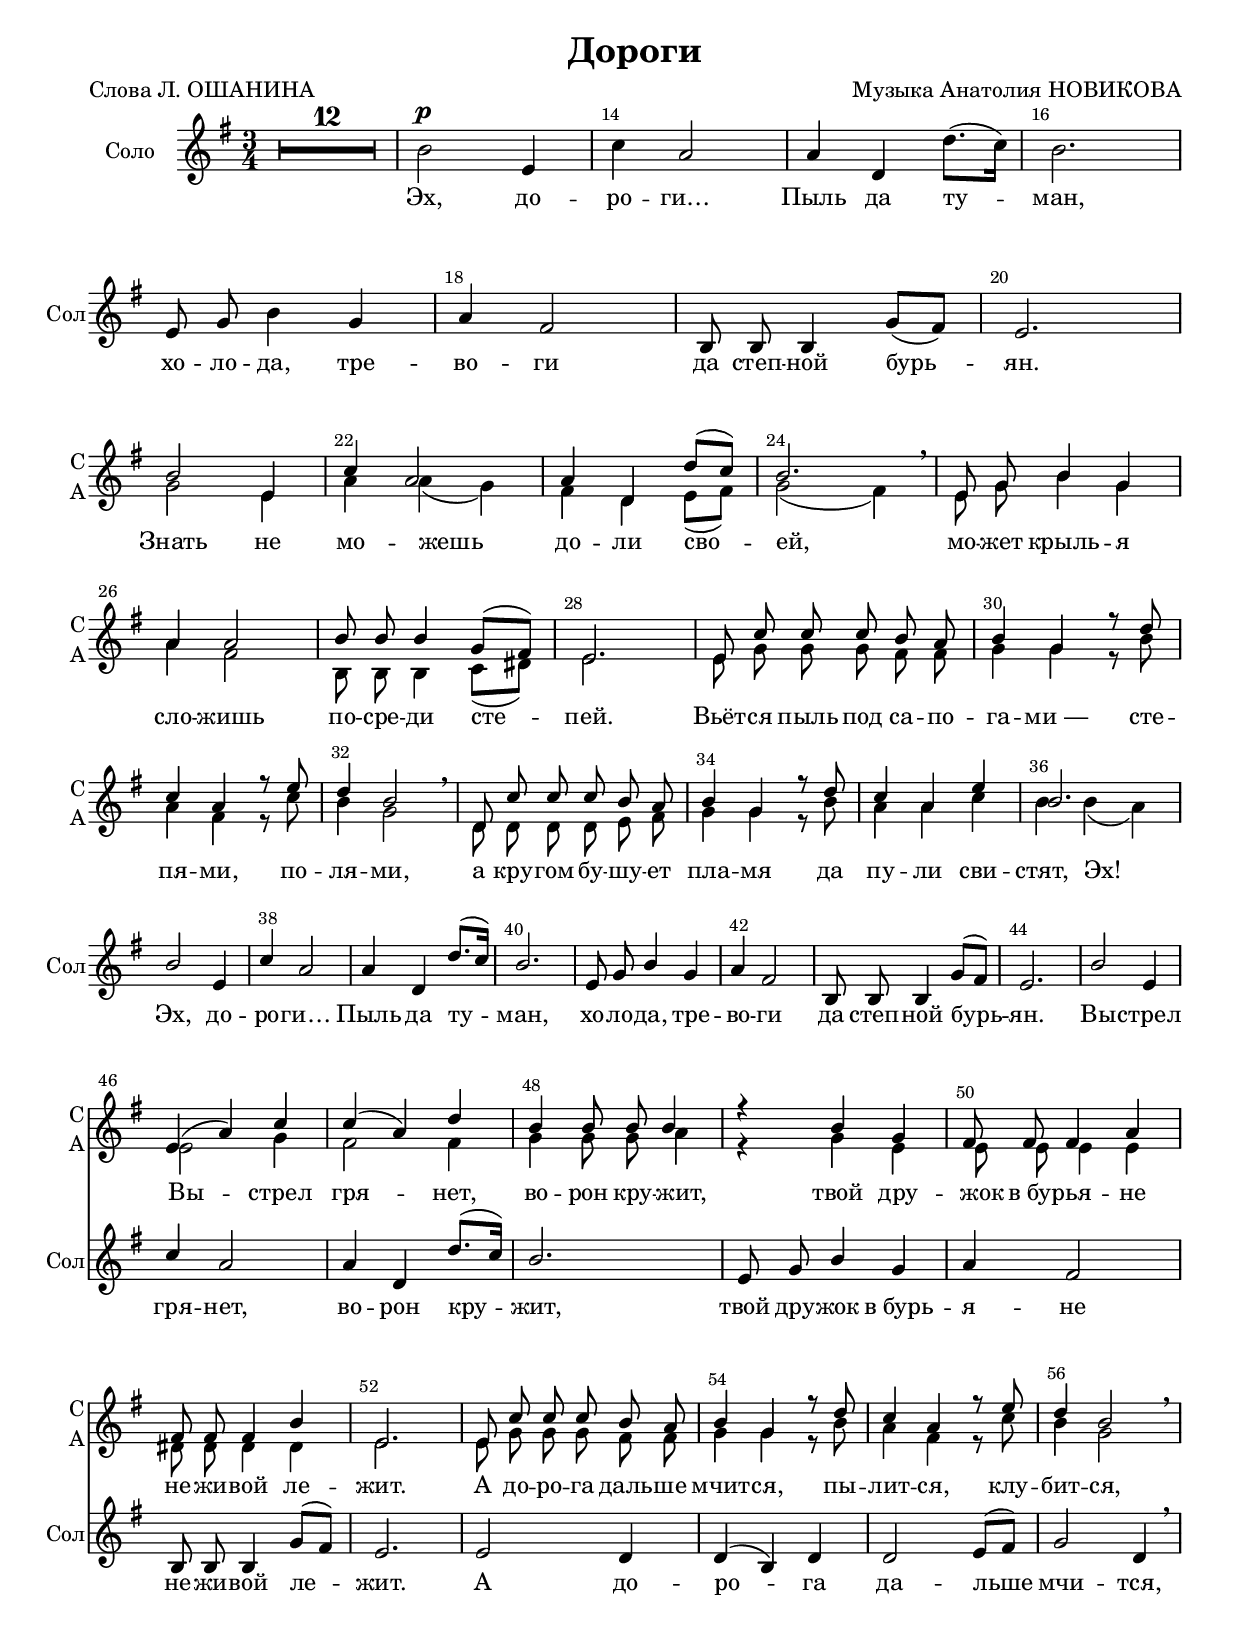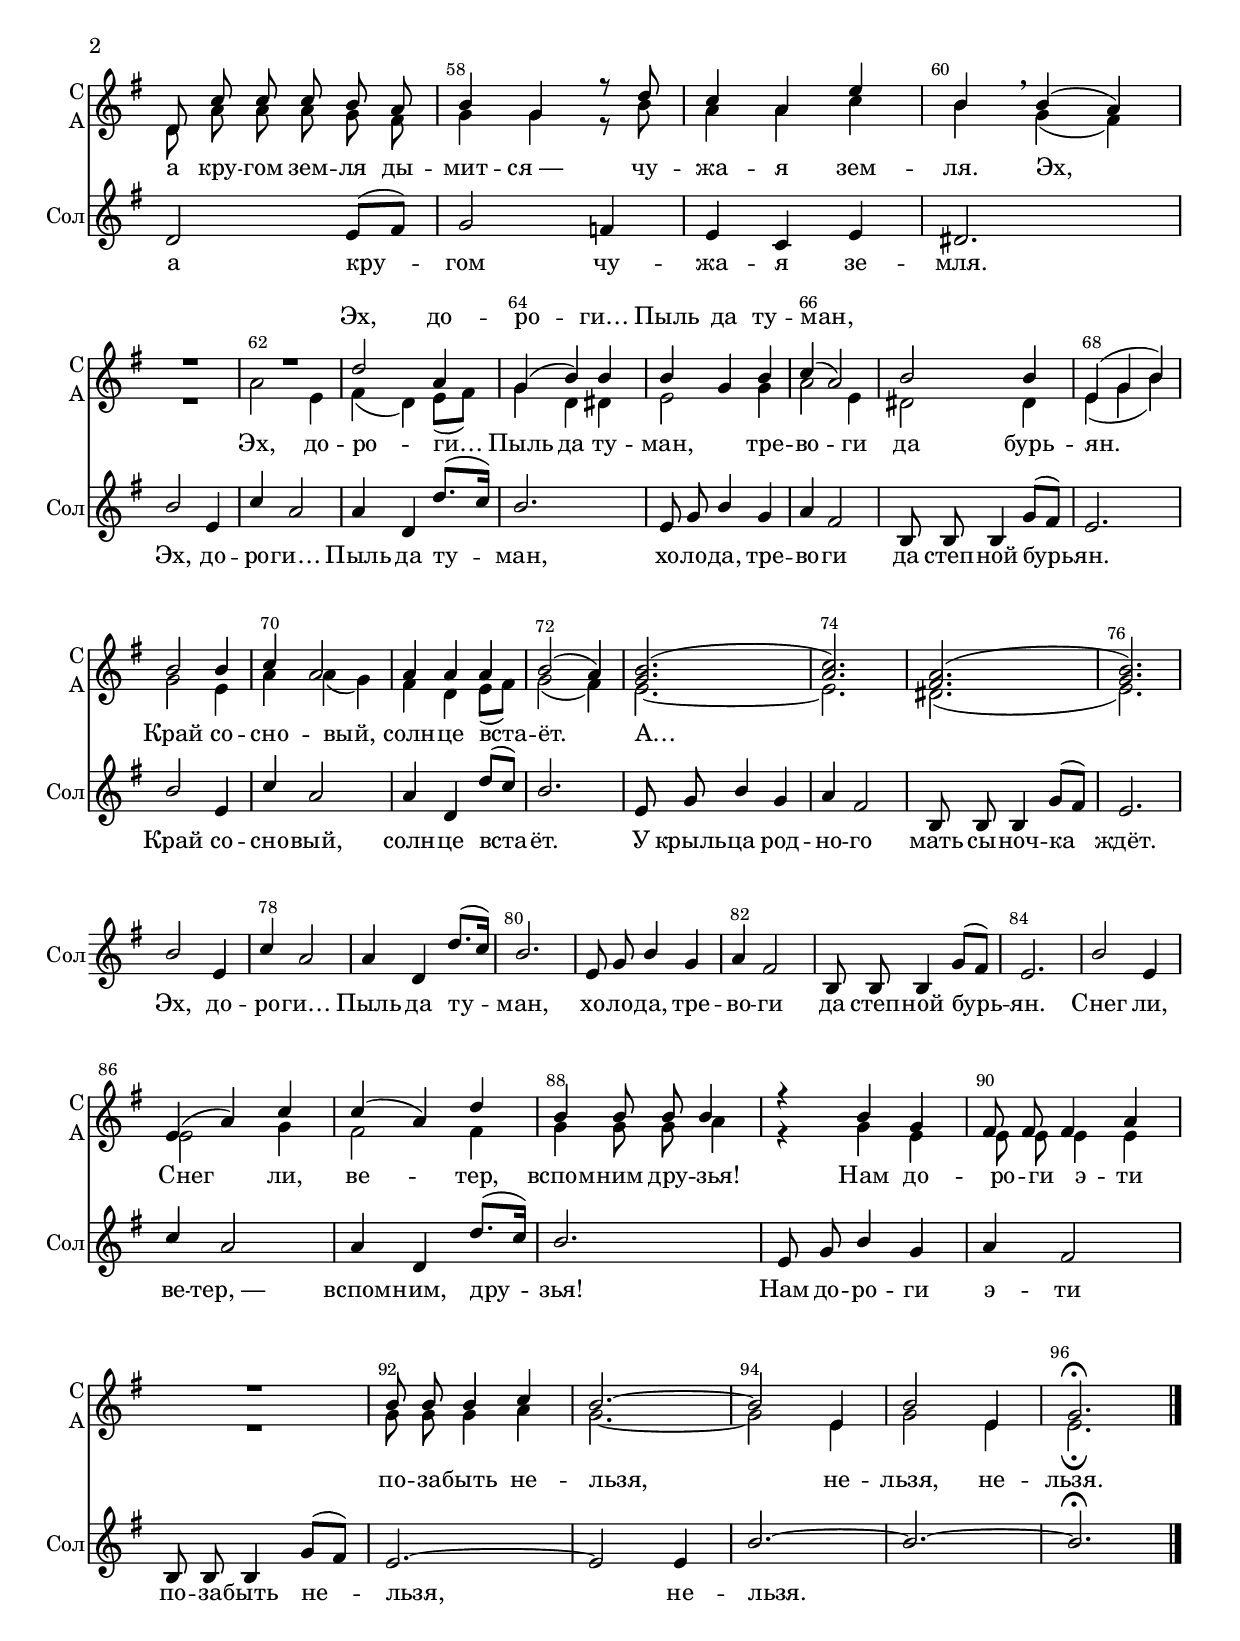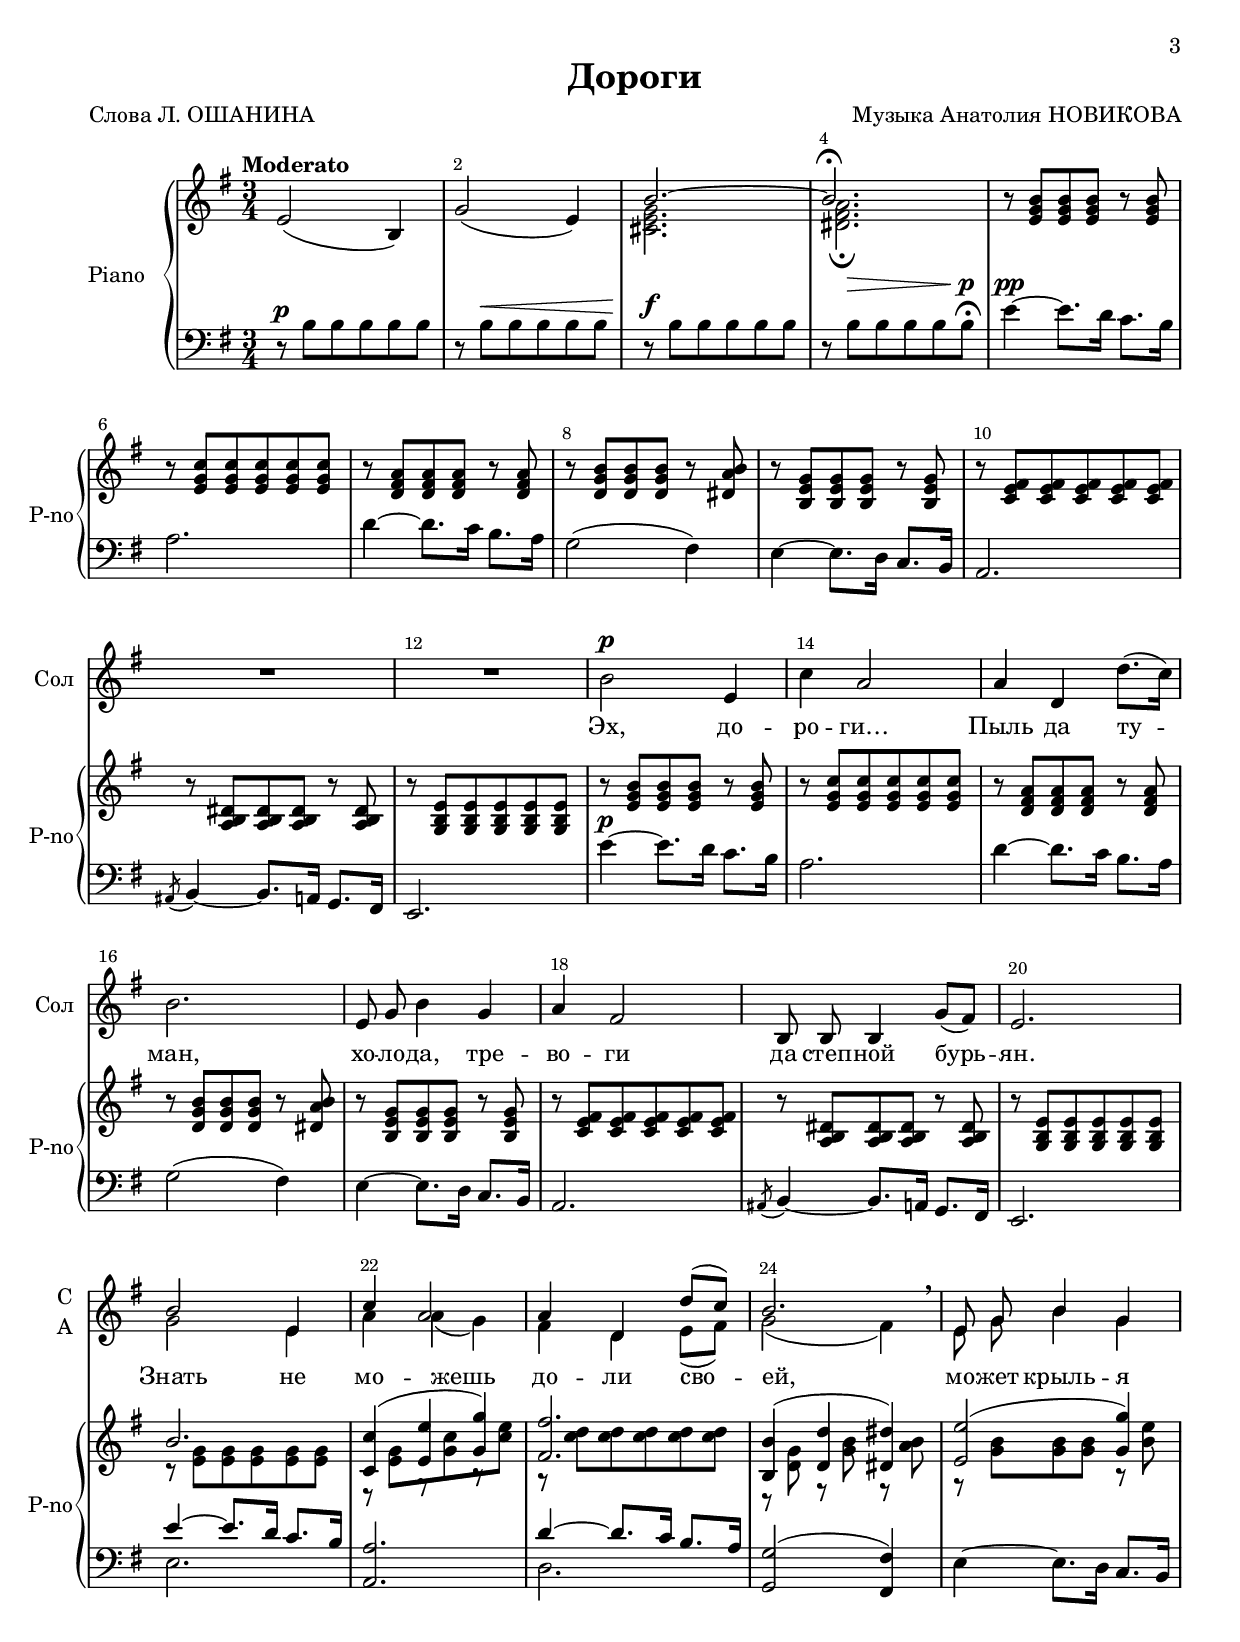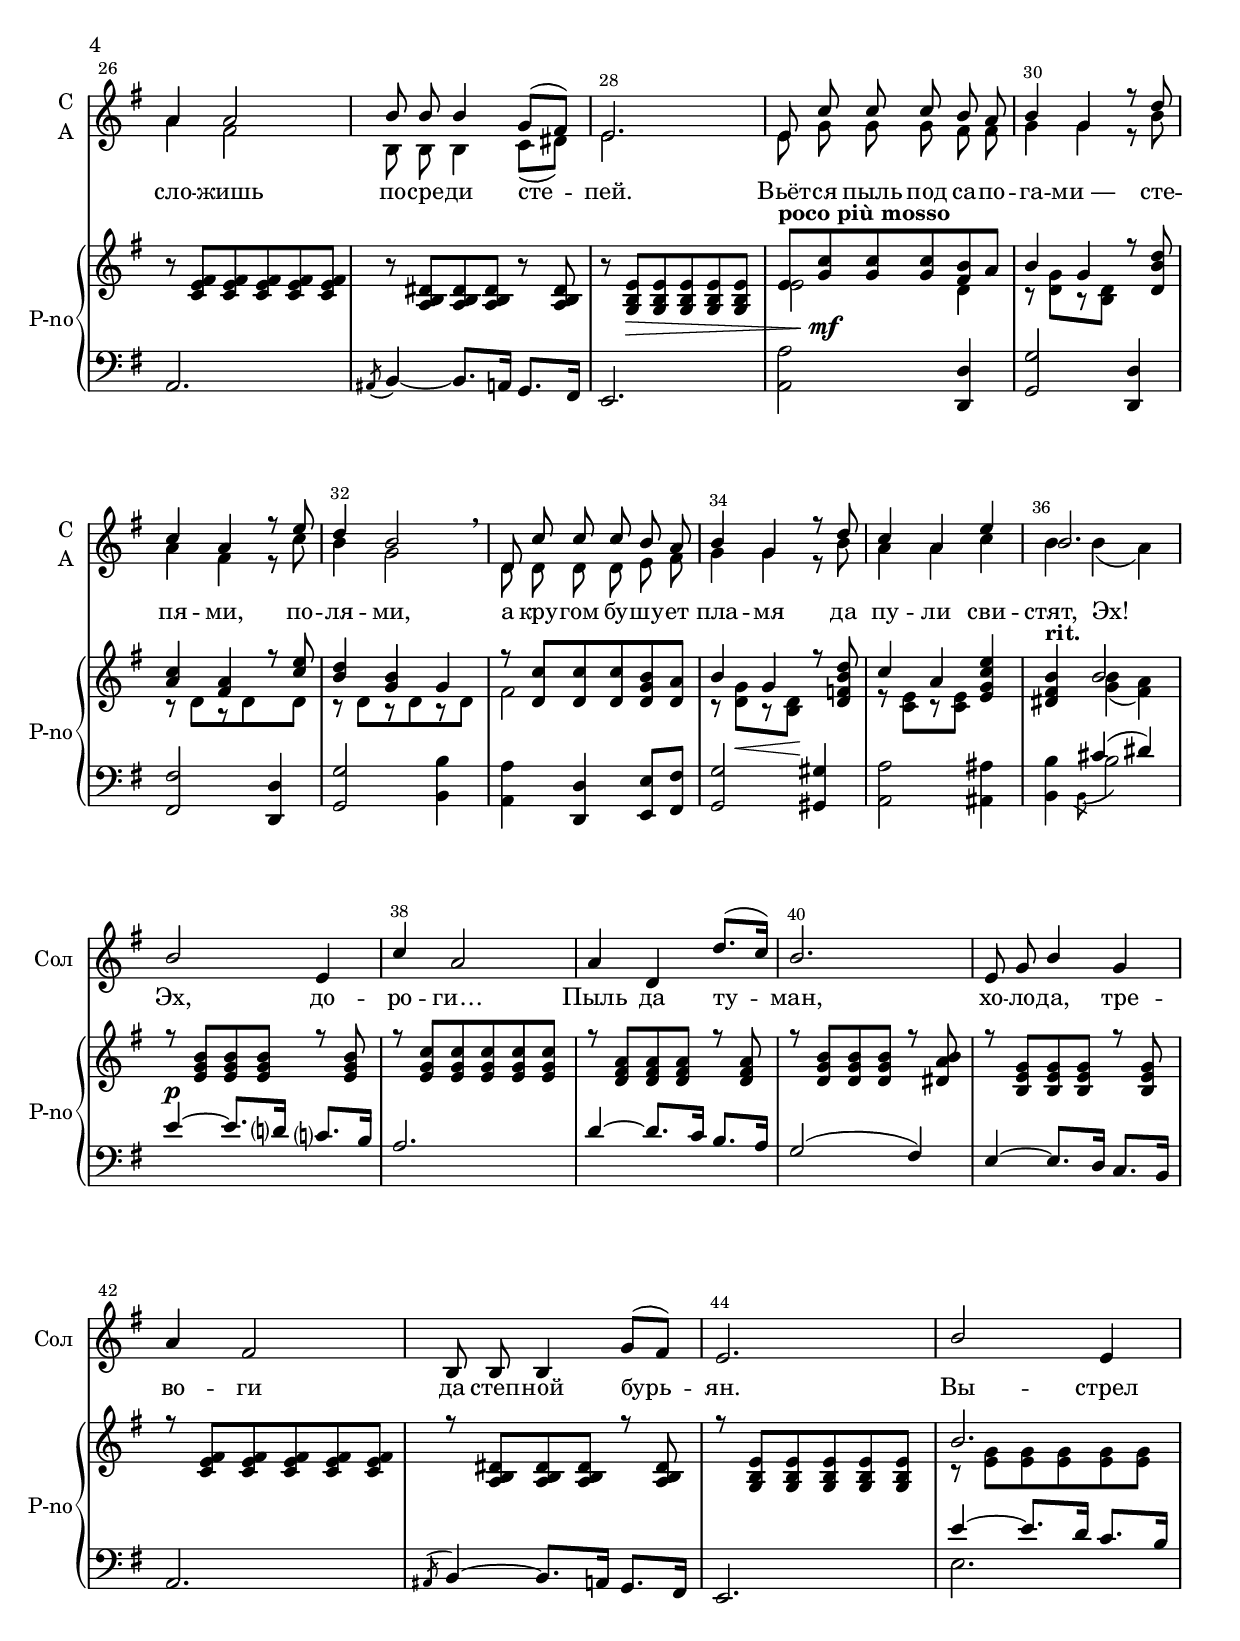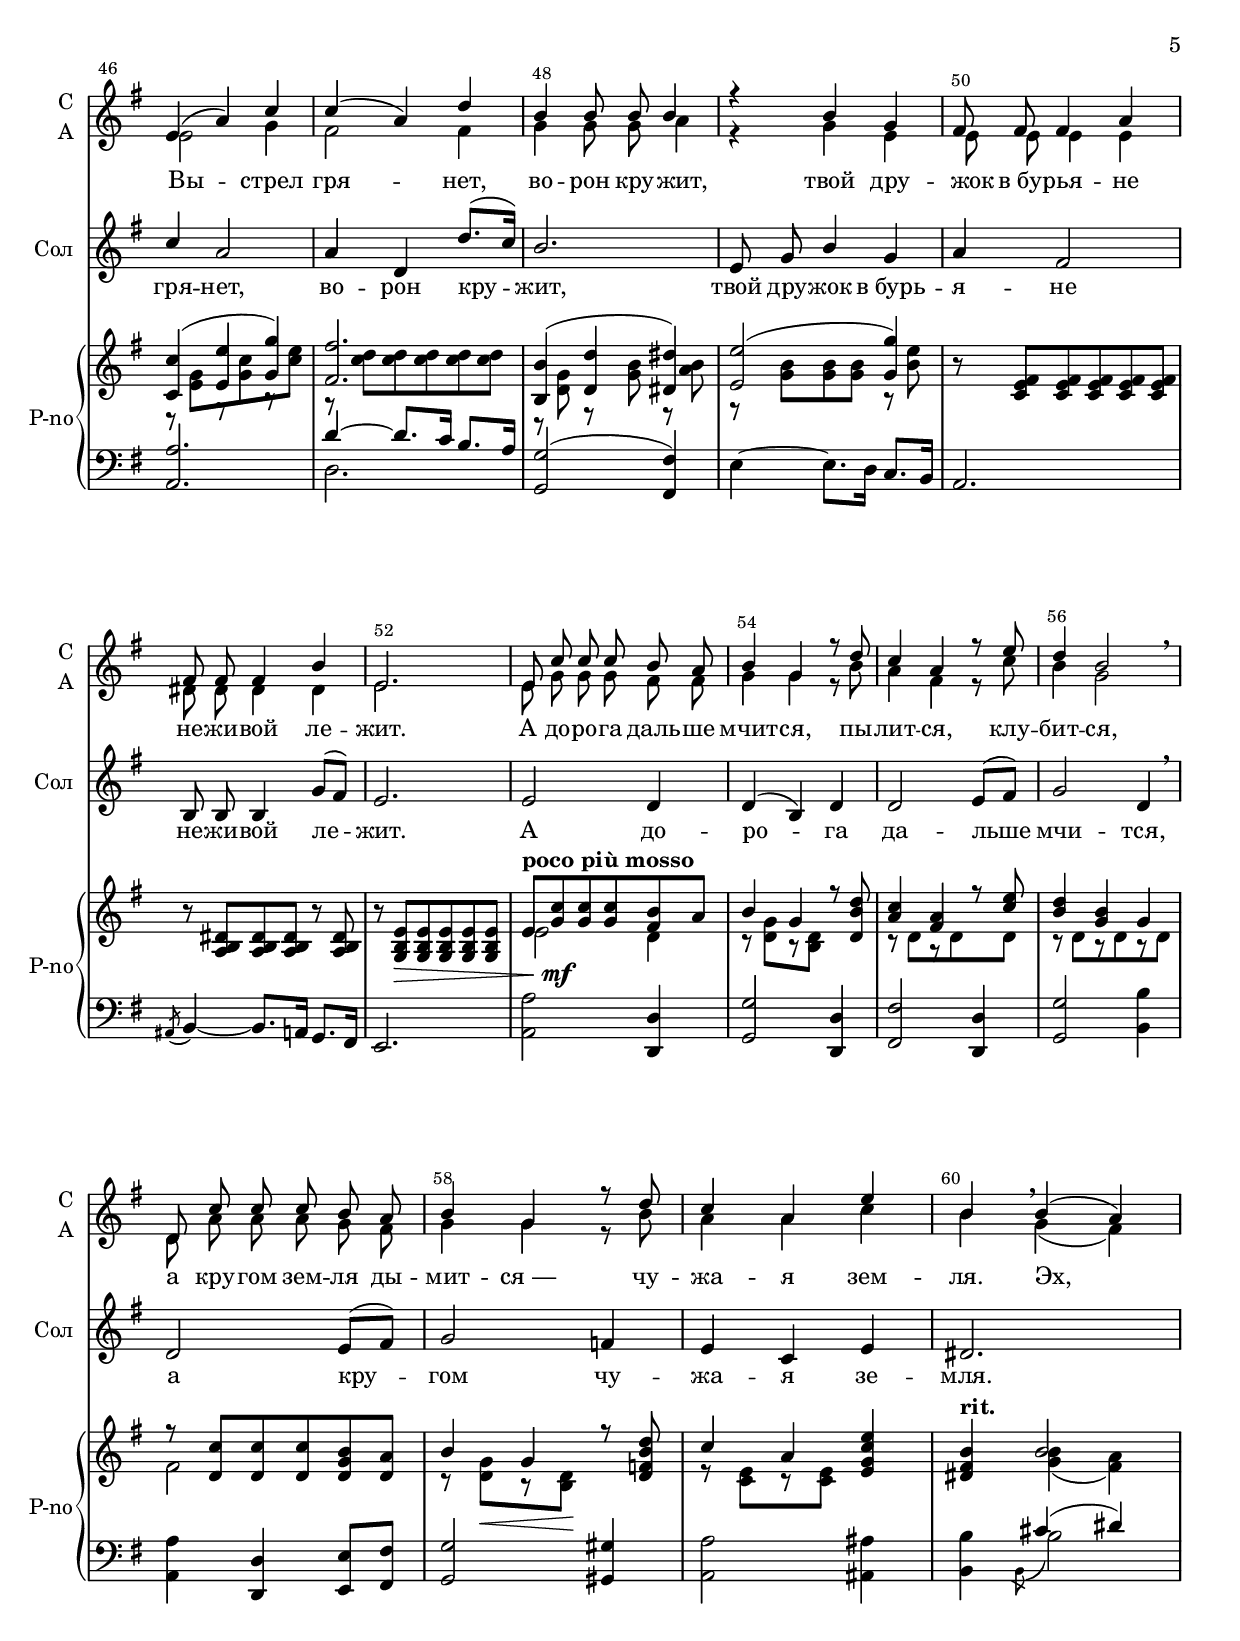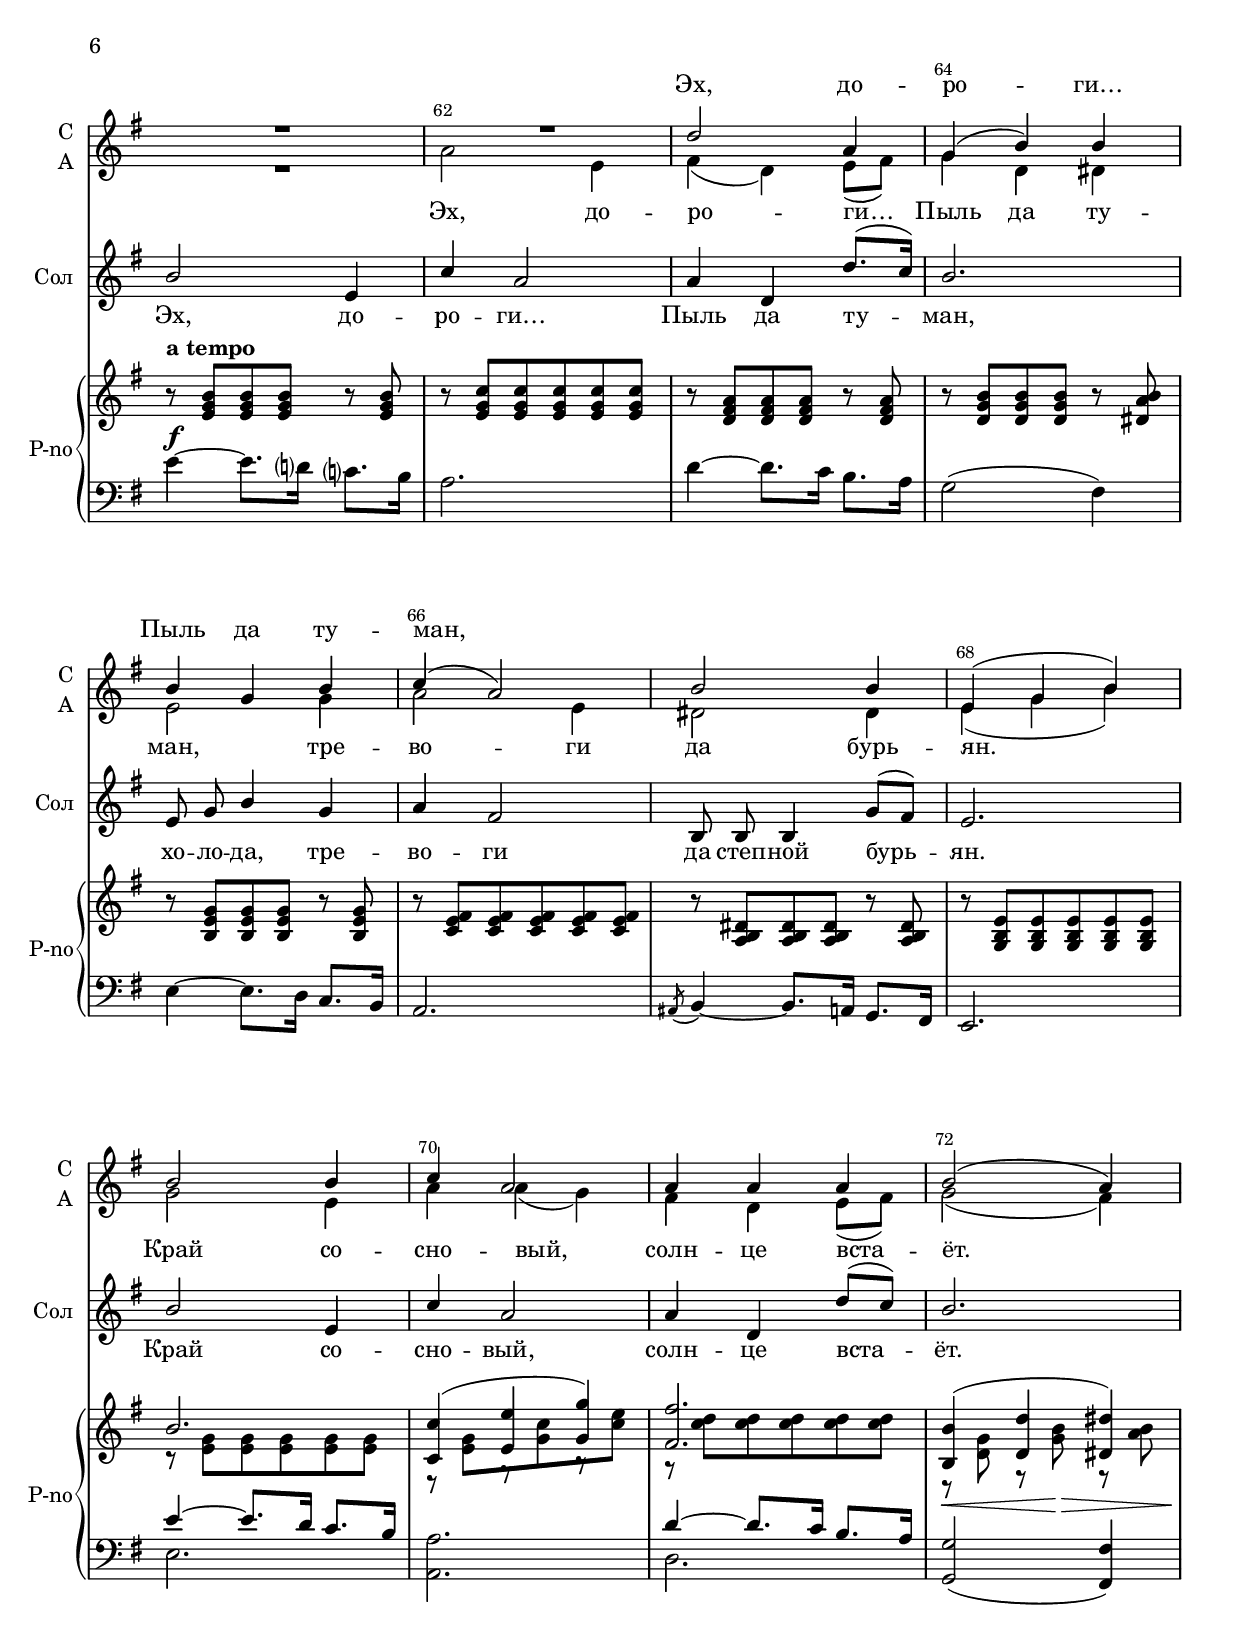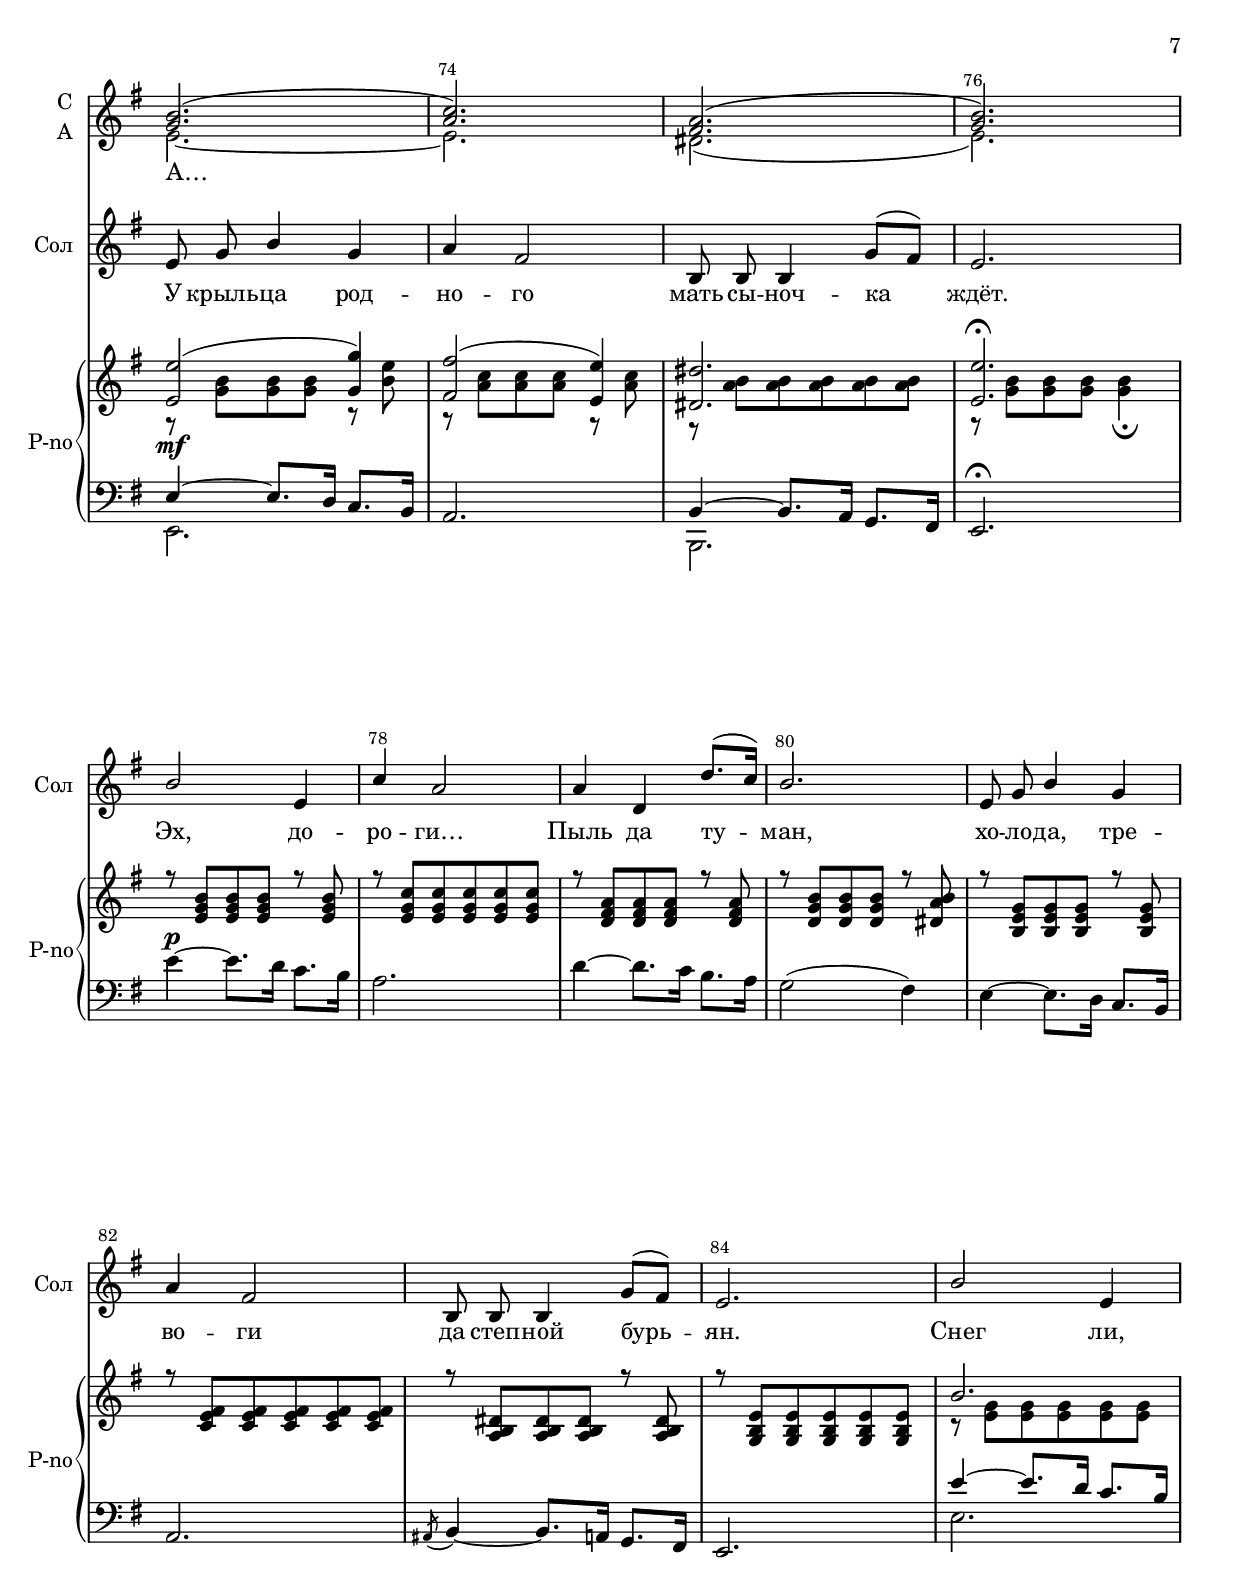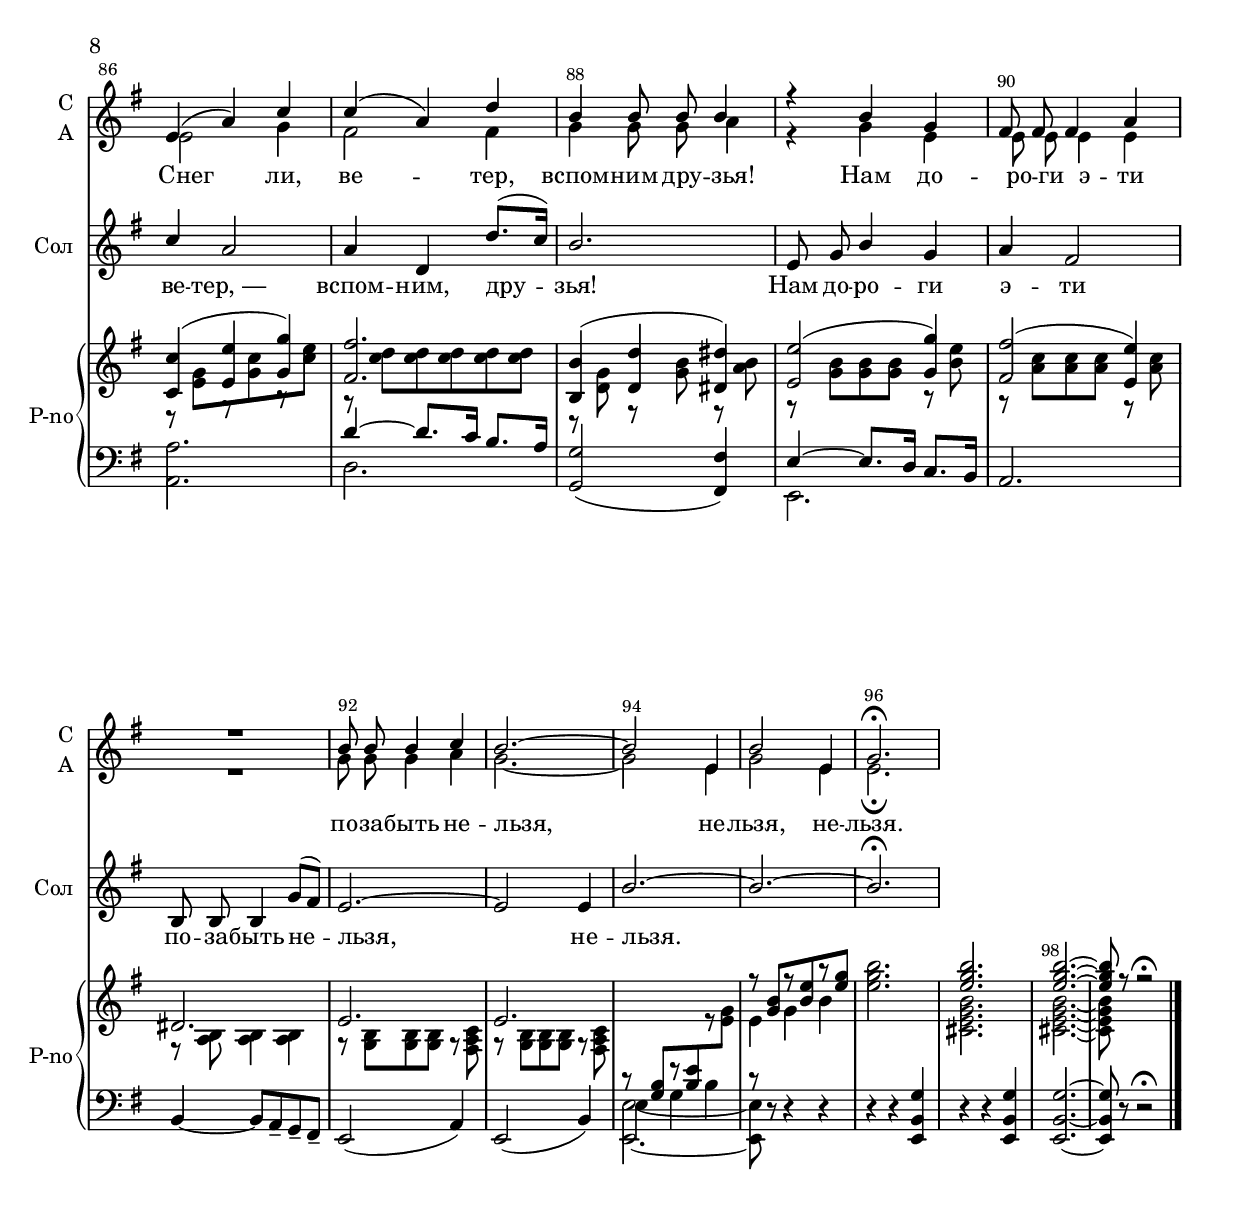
\version "2.20.0"

% закомментируйте строку ниже, чтобы получался pdf с навигацией
#(ly:set-option 'point-and-click #f)
#(ly:set-option 'midi-extension "mid")
#(set-default-paper-size "a4")
#(set-global-staff-size 19)

tone = e

\header {
  title = "Дороги"
  composer = "Музыка Анатолия НОВИКОВА"
  poet = "Слова Л. ОШАНИНА"
  % Удалить строку версии LilyPond 
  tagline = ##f
}

%make visible number of every 2-nd bar
secondbar = {
  \override Score.BarNumber.break-visibility = #end-of-line-invisible
  \override Score.BarNumber.X-offset = #1
  \override Score.BarNumber.self-alignment-X = #LEFT
  \set Score.barNumberVisibility = #(every-nth-bar-number-visible 2)
}

% compress multi-measure rests
multirests = { \override MultiMeasureRest.expand-limit = #1 \set Score.skipBars = ##t }

global = {
  \key d \minor
  \time 3/4
  \numericTimeSignature
  \secondbar
  \multirests
}

abr = { \break }
abr = {}

solovoice = \relative c'' {
   \global
  \dynamicUp
  \autoBeamOff
  \oneVoice 
  R2.*12
 
 
  a2\p d,4 |
  bes' g2 |
  g4 c, c'8.([ bes16)] |
  a2. | \abr
  
  d,8 f a4 f |
  g e2 |
  a,8 a a4 f'8[( e]) |
  d2. | \abr
  
  \voiceOne
  R2.*16

a'2 d,4 |
  bes' g2 |
  g4 c, c'8.([ bes16)] |
  a2. | \abr
  
  d,8 f a4 f |
  g e2 |
  a,8 a a4 f'8[( e]) |
  d2. | \abr
  
  a'2 d,4 | \break
  bes' g2 |
  g4 c, c'8.[( bes16]) |
  a2. |
  d,8 f a4 f |
  g e2 |
  a,8 a a4 f'8[( e]) |
  d2.
  
  d2 c4 |
  c( a) c |
  c2 d8[( e]) |
  f2 c4 | \breathe |
  c2 d8[( e]) |
  f2 es4
  d4 bes d |
  cis2. |
  
  a'2 d,4 |
  bes'4 g2 |
  g4 c, c'8.[( bes16]) |
  a2. |
  d,8 f a4 f |
  
  g e2 |
  a,8 a a4 f'8[( e)] |
  d2. |
  a'2 d,4 |
  bes' g2 |
  g4 c, c'8[( bes]) |
  a2. |
  d,8 f a4 f |
  g e2 |
  
  a,8 a a4 f'8[( e]) |
  d2. 
  
  
  a'2 d,4 |
  bes'4 g2 |
  g4 c, c'8.[( bes16]) |
  a2. |
  d,8 f a4 f |
  
  g e2 |
  a,8 a a4 f'8[( e)] |
  d2. |
  
  a'2 d,4 | \break
  bes' g2 |
  g4 c, c'8.[( bes16]) |
  a2. |
  d,8 f a4 f |
  g e2 |
  a,8 a a4 f'8[( e]) |
  d2.~ |
  d2 d4 |
  a'2.~ |
  a~ |
  a\fermata
  

}



sopvoice = \relative c' {
  \global
  \dynamicUp
  \autoBeamOff
  R2.*12

    R2.*8 \break
    a'2 d,4 |
  bes' g2 |
  g4 c, c'8[( bes8]) |
  a2. | \breathe
  d,8 f a4 f | \abr
  
  g g2 |
  a8 a a4 f8[( e]) |
  d2. |
  
  
  d8 bes' bes bes a g |
  a4 f r8 c' |
  bes4 g r8 d' |
  c4 a2 \breathe |
  
  c,8 bes' bes bes a g |
  a4 f r8 c' |
  bes4 g d' |
  a2.
 

  R2.*9
  
  d,4( g) bes |
  bes( g) c |
  a a8 a a4 |
  r a f |
  e8 e e4 g |
  e8 e e4 a |
  d,2.
  
  d8 bes' bes bes a g |
  a4 f r8 c' |
  bes4 g r8 d' |
  c4 a2 | \breathe \break
  c,8 bes' bes bes a g |
  a4 f r8 c' |
  bes4 g d' |
  a4 \breathe a( g) \break
  
  R2.*2 |
  c2 g4 |
  f( a) a |
  a f a |
  bes( g2) |
  a2 a4 |
  d,( f a) | \break
  a2 a4 |
  bes g2 |
  g4 g g |
  a2( g4) |
  <f a>2.( |
  <g bes>)
  
  <e g>( |
  <f a>) \break
  
  R2.*9
  d4( g) bes |
  bes( g) c |
  a a8 a a4 |
  r4 a f |
  e8 e e4 g |
  R2. |
  a8 a a4 bes |
  a2.~ |
  a2 d,4 |
  a'2 d,4 |
  f2.\fermata
  
}


altvoice = \relative c' {
   \global
  \autoBeamOff
  \voiceTwo
  
  s2.*12

   s2.*8
   f2 d4 |
   g g( f) |
   e c d8[( e]) |
   f2( e4) |
   d8 f a4 f |
   g e2 |
   
   a,8 a a4 bes8[( cis]) |
   d2.
   
   d8 f f f e e |
   f4 f r8 a |
   g4 e r8 bes' |
   a4 f2 |
   c8 c c c d e |
   f4 f r8 a |
   g4 g bes |
   a a( g) \break
   
   R2.*9
   d2 f4 |
   e2 e4 |
   f4 f8 f g4 |
   r f d |
   d8 d d4 d |
   cis8 cis cis4 cis |
   d2.
   
   d8 f f f e e |
   f4 f r8 a |
   g4 e r8 bes' |
   a4 f2 |
   c8 g' g g f e |
   f4 f r8 a |
   g4 g bes |
   a f( e)
   
   R2.
   g2 d4 |
   e( c) d8[( e]) |
   f4 c cis |
   d2 f4 |
   g2 d4 |
   cis2 cis4 |
   d( f a) |
   f2 d4 |
   g g( f) |
   e c d8[( e]) |
   f2( e4) |
   d2.~ |
   d
   
   cis( |
   d)
   
   R2.*9
   d2 f4 |
   e2 e4 |
   f f8 f g4 |
   r f d |
   d8 d d4 d |
   R2. |
   f8 f f4 g |
   f2.~ |
   f2 d4 |
   f2 d4 |
   d2.\fermata
   
   

}

sololyrics = \lyricmode {
  Эх, до -- ро -- ги… Пыль да ту -- ман,
  хо -- ло -- да, тре -- во -- ги да степ -- ной бурь -- ян.
  
  Эх, до -- ро -- ги… Пыль да ту -- ман,
  хо -- ло -- да, тре -- во -- ги да степ -- ной бурь -- ян.
  
  Вы -- стрел гря -- нет, во -- рон кру -- жит, твой дру -- жок в_бурь --
  я -- не не -- жи -- вой ле -- жит.
  
  А до -- ро -- га да -- льше мчи -- тся,
  а кру -- гом чу -- жа -- я зе -- мля.
  
  Эх, до -- ро -- ги… Пыль да ту -- ман,
  хо -- ло -- да, тре -- во -- ги да степ -- ной бурь -- ян.
  
  Край со -- сно -- вый, солн -- це вста --
  ёт. У крыль -- ца род -- но -- го мать сы -- ноч -- ка ждёт.
  
  
   Эх, до -- ро -- ги… Пыль да ту -- ман,
  хо -- ло -- да, тре -- во -- ги да степ -- ной бурь -- ян.
  
  Снег ли, ве -- тер,_―
  вспом -- ним, дру -- зья! Нам до -- ро -- ги э -- ти
  по -- за -- быть не -- льзя, не -- льзя.
}


soplyrics = \lyricmode {
  
  \repeat unfold 93 \skip 1
  
  Эх, до -- ро -- ги… Пыль да ту -- ман,
  
}

altlyrics = \lyricmode {
  Знать не мо -- жешь до -- ли сво -- ей, мо -- жет крыль -- я
  сло -- жишь по -- сре -- ди сте -- пей.
  
  Вьёт -- ся пыль под са -- по -- 
  га -- ми_― сте -- пя -- ми, по -- ля -- ми, а кру -- гом бу -- шу -- ет
  пла -- мя да пу -- ли сви -- стят, Эх!
  
  Вы -- стрел гря -- нет, во -- рон кру -- жит, твой дру -- жок в_бурь --
  я -- не не -- жи -- вой ле -- жит.
  
  А до -- ро -- га даль -- ше
  мчит -- ся, пы -- лит -- ся, клу -- бит -- ся, а кру -- гом зем -- ля ды --
  мит -- ся_― чу -- жа -- я зем -- ля. Эх,
  
  Эх, до -- ро -- ги… Пыль да ту -- ман, тре -- во -- ги
  да бурь -- ян. Край со -- сно -- вый, солн -- це вста --
  ёт. 
  А… _
  
 
  Снег ли,
  ве -- тер, вспом -- ним дру -- зья! Нам до -- ро -- ги э -- ти
  по -- за -- быть не -- льзя, не -- льзя, не -- льзя.
}


U = { \change Staff = right  }
D = { \change Staff = left }

scoreInstrRightU = \relative c' {
  \tempo "Moderato"
  \oneVoice
  d2( a4) |
  f'2( d4) |
  \voiceOne a'2.~ |
  a2.\fermata | \abr
  
  \oneVoice
  r8 <a f d> q q r q |
  r <bes f d> q q q q |
  r <g e c> q q r q |
  r <a f c> q q r <a g cis,> | \abr
  
  r <f d a> q q r q |
  r <e d bes> q q q q |
  r <cis a g> q q r q |
  r <d a f> q q q q | \abr
  
  \repeat volta 2 {
    r <a' f d> q q r q |
    r <bes f d> q q q q |
    r <g e c> q q r q |
    r <a f c> q q r <a g cis,> | \abr
    
    r <f d a> q q r q |
    r <e d bes> q q q q |
    r < cis a g> q q r q |
     r < d a f> q q q q | \abr
     
   \voiceOne a'2. |
   <bes bes,>4( <d d,> <f f,>) |
   <e e,>2. |
   <a, a,>4( <c c,> <cis cis,>) |
   <d d,>2( <f f,>4) | \abr
   
   \oneVoice r8 <e, d bes> q q q q |
   r <cis a g> q q r q |
   r <d a f>\> q q q q
   \voiceOne d^\markup\bold"poco più mosso" <f bes>\mf q q <a e> g | \abr
   
   % page 8
   a4 f r8 <c' a c,> |
   <bes g>4 <g e> r8 <bes d> |
   <a c>4 <f a> f |
   r8 <bes c,> q q <a f c> <g c,> | \abr
   
   a4 f r8 <c' a es c> |
   bes4 g <d' bes f d> |
   <a e cis>^\markup\bold"rit." a2
  }
  
  \oneVoice
  r8^\markup\bold"a tempo" <a f d> q q r q |
  r <bes f d> q q q q | \abr
  
  r <g e c> q q r q |
  r <a f c> q q r <a g cis,> |
  r <f d a> q q r q |
  r <e d bes> q q q q | \abr
  
  % page 9
  r < cis a g> q q r q |
  r < d a f> q q q q |
  
  \voiceOne a'2. |
  <bes bes,>4( <d d,> <f f,>) |
  <e e,>2. | \abr
  
  
  <a, a,>4( <c c,> <cis cis,>) |
  <d d,>2( <f f,>4) |
  <e e,>2( <d d,>4) |
  <cis cis,>2. |
  <d d,>2.\fermata | \abr
  
  r8 <a f d> q q r q |
  r <bes f d> q q q q |
  r <g e c> q q r q |
  r <a f c> q q r <a g cis,> | \abr
  
  % page 10
  r <f d a> q q r q |
  r <e d bes> q q q q | 
  r < cis a g> q q r q | \abr
  
  r < d a f> q q q q |
  \voiceOne a'2. |
  <bes bes,>4( <d d,> <f f,>) | \abr
  
  
  <e e,>2. | 
  <a, a,>4( <c c,> <cis cis,>) |
  <d d,>2( <f f,>4) |
  <e e,>2( <d d,>4) | \abr
  
  % page 11
  cis,2. |
  d2. |
  d2. |
  \D \voiceOne r8 <f, a>[ r <a d> \U \voiceTwo r <d f>] | \abr
  
  \voiceOne r <f a>[ r <a d> r <d f>] |
  \oneVoice <d f a>2. |
  \voiceOne q |
  q~ |
  q8 r r2\fermata \bar "|."
}

scoreInstrRightD = \relative c' {
  \voiceTwo
  s2.*2
  <b d f>2. |
  <cis e g>\fermata | \abr
  s2.*4
  s2.*4
  \repeat volta 2 {
    s2.*4 |
    s2.*4 |
    
    % page 7
    r8 <d f> q q q q |
    r <d f>[ r <f bes> r <bes d>] |
    r <bes c> q q q q |
    r <c, f> r <f a> r <g a> |
    r <f a> q q r <a d> | \abr
    
    s2.*3 |
    d,2 c4 | \abr
    
    % page 8
    r8 <c f>[ r <a c>] s4 |
    r8 c[ r c s c] |
    r c[ r c r c] |
    e2 s4 | \abr
    
    r8 <c f>[\< r <a c>]\! s4 |
    r8 <bes d> [ r q] s4 |
    s4 <f' a>( <e g>)
  }
  s2.*2 | \abr
  s2.*4 | \abr
  
  % page 9
  s2.*2 |
  r8 <d f> q q q q |
  r <d f>[ r <f bes> r <bes d>] |
  r <bes c> q q q q | \abr
  
  r\< <c, f> r <f a>\> r <g a> |
  r\mf <f a> q q r <a d> |
  r <g bes> q q r q |
  r <g a> q q q q |
  r <f a> q q q4\fermata \abr
  
  s2.*4 |
  
  % page 10
  s2.*3 | \abr
  
  s2. 
  r8 <d f> q q q q |
  r <d f>[ r <f bes> r <bes d>] |
  r <bes c> q q q q |
  r <c, f> r <f a> r <g a> |
  r <f a> q q r <a d> |
  r <g bes> q q r q |\abr
  
  r <g, a> q4 q |
  r8 <f a> q q r <e g bes> |
  r <f a> q q r <e g bes> |
  s2. | \abr
  
  d'4 f a
  s2. |
  <b, d f a>2.
  q2.~ |
  q8              
}

scoreInstrLeftU = \relative c' {
  \oneVoice
  \dynamicUp
  \clef bass
  r8\p a a a a a |
  r a \< a a a a |
  r\f a a a a a |
  r a\> a a a a\p\fermata | \abr
  
  d4~\pp d8. c16 bes8. a16 |
  g2. |
  c4~ c8. bes16 a8. g16 |
  f2( e4) | \abr
  
  d4~ d8. c16 bes8. a16 |
  g2. |
  \acciaccatura gis8 a4~ a8. g16 f8. e16 |
  d2. | \abr
  
  \repeat volta 2 {
    d''4~\p d8. c16 bes8. a16 |
    g2. |
    c4~ c8. bes16 a8. g16 |
    f2( e4) | \abr
    
    d4~ d8. c16 bes8. a16 |
    g2. |
    \acciaccatura gis8 a4~ a8. g16 f8. e16 |
    d2. | \abr
    
    % page 7
    \voiceOne d''4~ d8. c16 bes8. a16 |
    <g g,>2. |
    c4~ c8. bes16 a8. g16 |
    <f f,>2( <e e,>4) |
    \oneVoice d4~ d8. c16 bes8. a16 | \abr
    
    g2. |
    \acciaccatura gis8 a4~ a8. g16 f8. e16 |
    d2. |
    <g g'>2 <c c,>4 | \abr
    
    % page 8
    <f f,>2 <c c,>4 |
    <e e,>2 <c c,>4 |
    <f f,>2 <a a,>4 |
    <g g,> <c, c,> <d d,>8 <e e,> | \abr
    
    <f f,>2 <fis fis,>4 |
    <g g,>2 <gis gis,>4 |
    <a a,>4 \voiceOne b4( cis) |
  }
  \oneVoice d4\f~ d8. c16 bes8. a16 |
  g2. | \abr
  
  c4~ c8. bes16 a8. g16 |
  f2( e4) |
  d~ d8. c16 bes8. a16 |
  g2. | \abr
  
  % page 9
  \acciaccatura gis8 a4~ a8. g16 f8. e16 |
  d2. |
  \voiceOne d''4~ d8. c16 bes8. a16 |
  \oneVoice <g g,>2. |
  \voiceOne c4~ c8. bes16 a8. g16 |
  \oneVoice <f f,>2( <e e,>4) | 
  
  
  \voiceOne d4~ d8. c16 bes8. a16 | 
    
  \oneVoice g2. |
  \voiceOne a4~ a8. g16 f8. e16 |
  d2.\fermata | \abr
  
  \oneVoice d''4~\p d8. c16 bes8. a16 |
  g2. |
  c4~ c8. bes16 a8. g16 |
  f 2( e4) |  \abr
  
  % page 10
  d~ d8. c16 bes8. a16 |
  g2. | 
  \acciaccatura gis8 a4~ a8. g16 f8. e16 | \abr
  
  d2. |
  \voiceOne d''4~ d8. c16 bes8. a16 |
  \oneVoice <g g,>2. | \abr
  
  \voiceOne c4~ c8. bes16 a8. g16 |
  \oneVoice <f f,>2( <e e,>4) |
  \voiceOne d4~ d8. c16 bes8. a16 |
  \oneVoice g2.
  
  % page 11
  a4~ a8 g-- f-- e-- |
  d2( g4) |
  d2( a'4) |
  \voiceTwo d4 f a | \abr
  \voiceOne
  
  r8 s s4 s
  \oneVoice r4 r <f a, d,> |
  r r q |
  q2.~ |
  q8 r r2\fermata
}

scoreInstrLeftD = \relative c {
  \voiceTwo
  s2.*4 |
  s2.*4 |
  s2.*4 |
  \repeat volta 2 {
    s2.*4 |
    s2.*4 |
    
    % page 7
    d2. |
    s |
    c |
    s2.*2 | \abr
    
    s2.*4 |
    
    % page 8
    s2.*4 | \abr
    
    s2.*2 |
    s4 \acciaccatura a8 a'2 
  }
  s2.*2 | \abr
  
  s2.*4 | \abr
  
  % page9
  s2.*2 d,2. s c | \abr
  
  s2.|
  d, |
  s |
  a |
  s | \abr
  
  s2.*4 | \abr
  
  % page 10
  s2.*3 |
  
  s2. |
  d' |
  s |
  
  c |
  s |
  d, |
  s
  
  % page 11
  s2.*3 |
  \voiceFour <d' d,>2.~ | \abr
  q8 \oneVoice r r4 r |
  
  
}

scoreInstrRight = \relative c'' {
  \global
  \clef treble \unfoldRepeats
    << \new Voice \scoreInstrRightU
     \new Voice \scoreInstrRightD >>
}

scoreInstrLeft = \relative c' {
  \global
  \clef bass
  \dynamicUp \unfoldRepeats
  << \new Voice \scoreInstrLeftU
     \new Voice \scoreInstrLeftD >>
}

scoreInstrPart =   \new PianoStaff \with {
  instrumentName = "Piano"
  shortInstrumentName = "P-no"
}
<<
    \new Staff = "right" \with {
%      midiInstrument = "piano"
    } \scoreInstrRight
    \new Staff = "left" \with {
%      midiInstrument = "piano"
    } \scoreInstrLeft
  >>
  

scorechoir = \new ChoirStaff << 
  
       \new Lyrics = "soprano"

      \new Staff = "upstaff" \with {
        instrumentName = \markup { \right-column { "Сопрано" "Альт"  } }
        shortInstrumentName = \markup { \right-column { "С" "А"  } }
        midiInstrument = "voice oohs"
      } <<
        \new Voice = "soprano" { \voiceOne \sopvoice }
        \new Voice  = "alto" { \voiceTwo \altvoice }
      >> 
      
      
      \new Lyrics \with {
      \override VerticalAxisGroup.staff-affinity = #CENTER
    } \lyricsto "alto" { \altlyrics } 
    
    \context Lyrics = "soprano" {
      \lyricsto "soprano" { \soplyrics } 
    }
 >>
    
scorevoice = <<
  \scorechoir
  
  \new Staff = "solostuff" \with {
        instrumentName = "Соло"
        shortInstrumentName = "Сол"
        midiInstrument = "voice oohs"
      } <<
        \new Voice = "solo" { \clef treble \oneVoice \solovoice }
      >> 
      
      \new Lyrics \lyricsto "solo" { \sololyrics }
>>


fullscore =   << 
    \scorevoice 
    \scoreInstrPart
  >>

  \paper {
  top-margin = 15
  left-margin = 15
  right-margin = 10
  bottom-margin = 15
  ragged-bottom = ##f
}

\bookpart {
\score {
   \transpose d \tone { \scorevoice \bar "|." }
  \layout { 
    \context {
      \Staff
      \accidentalStyle modern-voice-cautionary
      \RemoveAllEmptyStaves
    }
  }
}
}


\bookpart {
\score {
  \transpose d \tone \fullscore
  \layout { 
    \context {
      \Staff
      \RemoveAllEmptyStaves
      \accidentalStyle modern-voice-cautionary
    }
  %Metronome_mark_engraver
  }
  \midi {
    \tempo 4=90
  }
}
}
